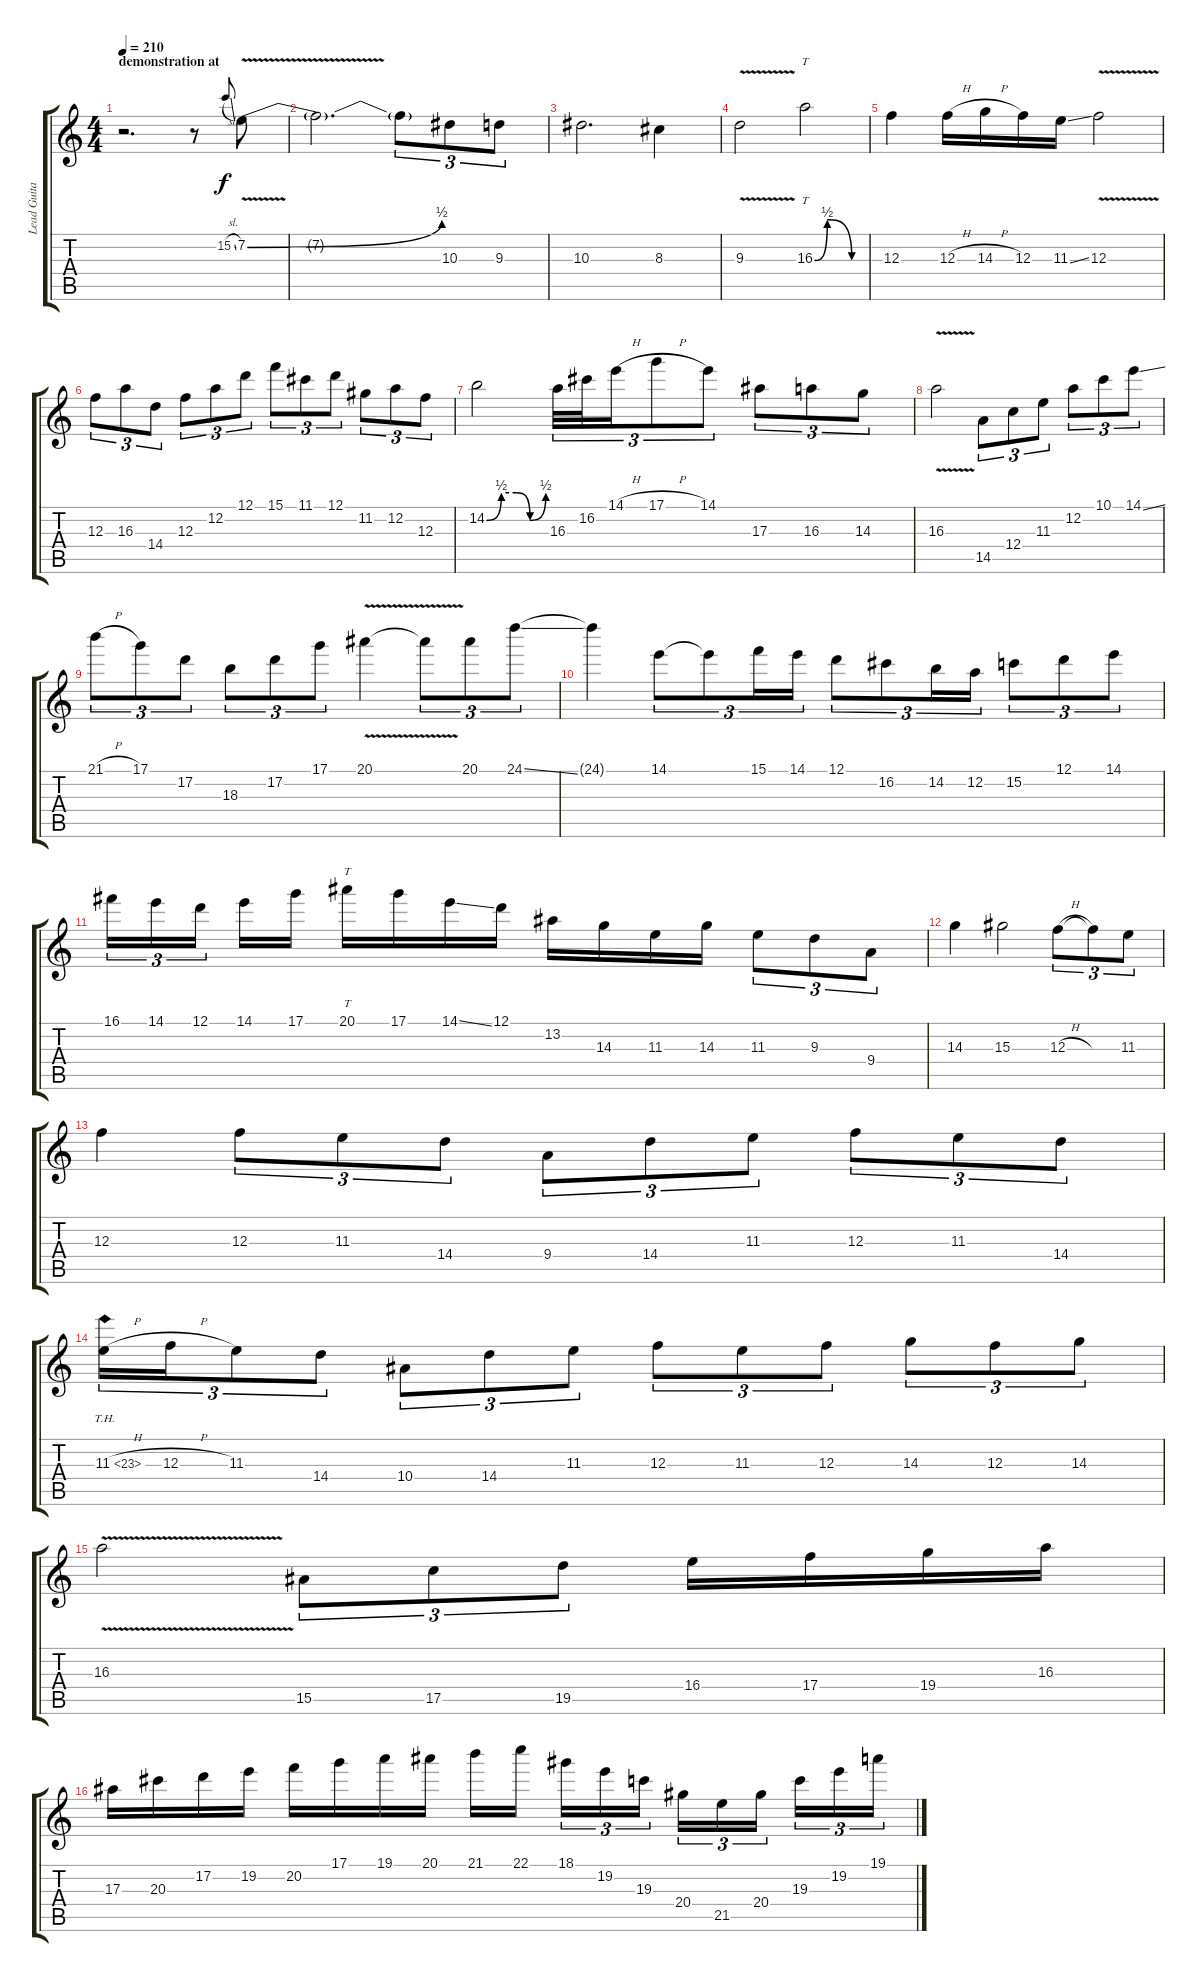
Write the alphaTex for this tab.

\track ("Lead Guitar" "Lead Guita") {instrument overdrivenguitar}
\staff {score tabs}
\tuning (D4 A3 F3 C3 G2 D2) {hide}
\ts (4 4)
\section ("" "demonstration at")
\tempo 210
\clef g2
\ks c
r.2{d dy f volume 13 balance 8 instrument overdrivenguitar} r.8 15.2{sl}.8{gr onbeat} 7.2{be (bend 0 0 60 2) v}.8 |
7.2{t}.2{d} 7.2{t}.8{tu (3 2)} 10.3.8{tu (3 2)} 9.3.8{tu (3 2)} |
10.3.2{d} 8.3.4 |
9.3{v}.2 16.3{be (custom 0 0 15 2 44 0 60 0)}.2{tt} |
12.3.4 12.3{h}.16 14.3{h}.16 12.3.16 11.3{ss}.16 12.3{v}.2 |
12.3.8{tu (3 2)} 16.3.8{tu (3 2)} 14.4.8{tu (3 2)} 12.3.8{tu (3 2)} 12.2.8{tu (3 2)} 12.1.8{tu (3 2)} 15.1.8{tu (3 2)} 11.1.8{tu (3 2)} 12.1.8{tu (3 2)} 11.2.8{tu (3 2)} 12.2.8{tu (3 2)} 12.3.8{tu (3 2)} |
14.2{be (custom 0 0 15 2 30 2 44 0 60 2)}.2 16.3.32{tu (3 2)} 16.2.32{tu (3 2)} 14.1{h}.16{tu (3 2)} 17.1{h}.8{tu (3 2)} 14.1.8{tu (3 2)} 17.3.8{tu (3 2)} 16.3.8{tu (3 2)} 14.3.8{tu (3 2)} |
16.3{v}.2 14.5.8{tu (3 2)} 12.4.8{tu (3 2)} 11.3.8{tu (3 2)} 12.2.8{tu (3 2)} 10.1.8{tu (3 2)} 14.1{ss}.8{tu (3 2)} |
21.1{h}.8{tu (3 2)} 17.1.8{tu (3 2)} 17.2.8{tu (3 2)} 18.3.8{tu (3 2)} 17.2.8{tu (3 2)} 17.1.8{tu (3 2)} 20.1{v}.4 20.1{t}.8{tu (3 2)} 20.1.8{tu (3 2)} 24.1{ss}.8{tu (3 2)} |
24.1{t}.4 14.1.8{tu (3 2)} 14.1{t}.8{tu (3 2)} 15.1.16{tu (3 2)} 14.1.16{tu (3 2)} 12.1.8{tu (3 2)} 16.2.8{tu (3 2)} 14.2.16{tu (3 2)} 12.2.16{tu (3 2)} 15.2.8{tu (3 2)} 12.1.8{tu (3 2)} 14.1.8{tu (3 2)} |
16.1.16{tu (3 2)} 14.1.16{tu (3 2)} 12.1.16{tu (3 2) beam splitsecondary} 14.1.16 17.1.16 20.1.16{tt} 17.1.16 14.1{ss}.16 12.1.16 13.2.16 14.3.16 11.3.16 14.3.16 11.3.8{tu (3 2)} 9.3.8{tu (3 2)} 9.4.8{tu (3 2)} |
14.3.4 15.3.2 12.3{h}.8{tu (3 2)} 12.3{t}.8{tu (3 2)} 11.3.8{tu (3 2)} |
12.3.4 12.3.8{tu (3 2)} 11.3.8{tu (3 2)} 14.4.8{tu (3 2)} 9.4.8{tu (3 2)} 14.4.8{tu (3 2)} 11.3.8{tu (3 2)} 12.3.8{tu (3 2)} 11.3.8{tu (3 2)} 14.4.8{tu (3 2)} |
11.3{th 12 h}.16{tu (3 2)} 12.3{h}.16{tu (3 2)} 11.3.8{tu (3 2)} 14.4.8{tu (3 2)} 10.4.8{tu (3 2)} 14.4.8{tu (3 2)} 11.3.8{tu (3 2)} 12.3.8{tu (3 2)} 11.3.8{tu (3 2)} 12.3.8{tu (3 2)} 14.3.8{tu (3 2)} 12.3.8{tu (3 2)} 14.3.8{tu (3 2)} |
16.3{v}.2 15.5.8{tu (3 2)} 17.5.8{tu (3 2)} 19.5.8{tu (3 2)} 16.4.16 17.4.16 19.4.16 16.3.16 |
17.3.16 20.3.16 17.2.16 19.2.16 20.2.16 17.1.16 19.1.16 20.1.16 21.1.16 22.1.16{beam splitsecondary} 18.1.16{tu (3 2)} 19.2.16{tu (3 2)} 19.3.16{tu (3 2)} 20.4.16{tu (3 2)} 21.5.16{tu (3 2)} 20.4.16{tu (3 2) beam splitsecondary} 19.3.16{tu (3 2)} 19.2.16{tu (3 2)} 19.1.16{tu (3 2)}
